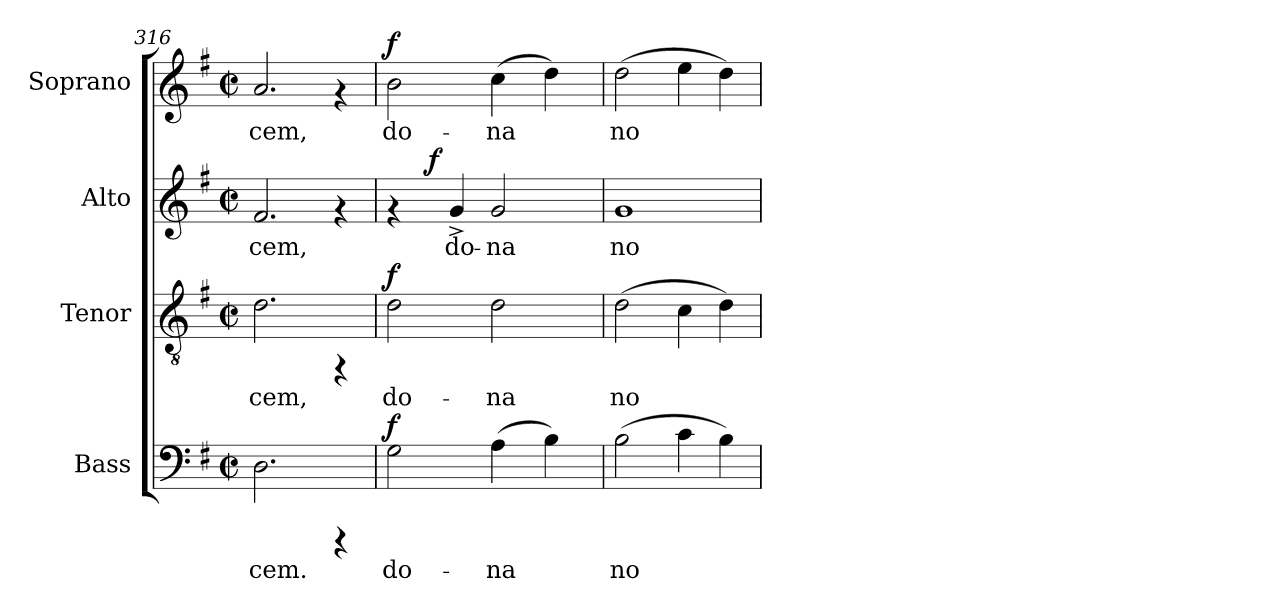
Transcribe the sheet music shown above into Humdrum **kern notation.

**kern	**text	**dynam	**kern	**text	**dynam	**kern	**text	**dynam	**kern	**text	**dynam
*part4	*part4	*part4	*part3	*part3	*part3	*part2	*part2	*part2	*part1	*part1	*part1
*staff4	*staff4	*staff4	*staff3	*staff3	*staff3	*staff2	*staff2	*staff2	*staff1	*staff1	*staff1
*I"Bass	*	*	*I"Tenor	*	*	*I"Alto	*	*	*I"Soprano	*	*
*I'B.	*	*	*I'T.	*	*	*I'A.	*	*	*I'S.	*	*
*clefF4	*	*	*clefGv2	*	*	*clefG2	*	*	*clefG2	*	*
*k[f#]	*	*	*k[f#]	*	*	*k[f#]	*	*	*k[f#]	*	*
*G:	*	*	*G:	*	*	*G:	*	*	*G:	*	*
*M2/2	*	*	*M2/2	*	*	*M2/2	*	*	*M2/2	*	*
*met(c|)	*	*	*met(c|)	*	*	*met(c|)	*	*	*met(c|)	*	*
=316	=316	=316	=316	=316	=316	=316	=316	=316	=316	=316	=316
!	!LO:LY:b:cj	!	!	!LO:LY:b:cj	!	!	!LO:LY:b:cj	!	!	!LO:LY:b:cj	!
2.D\	cem.	.	2.d\	-cem,	.	2.f#/	cem,	.	2.a/	cem,	.
4rCCC	.	.	4rFF	.	.	4rf	.	.	4rf	.	.
!!LO:LB:g=z
=317	=317	=317	=317	=317	=317	=317	=317	=317	=317	=317	=317
!	!LO:LY:b:cj	!LO:DY:b	!	!LO:LY:b:cj	!LO:DY:b	!	!	!	!	!LO:LY:b:cj	!LO:DY:b
*	*	*	*	*	*	*^	*	*	*	*	*
2G\	do-	f	2d\	do-	f	4rf	8ryy	.	.	2b\	do-	f
.	.	.	.	.	.	.	32.ryy	.	.	.	.	.
!	!	!	!	!	!	!	!	!	!LO:DY:b	!	!	!
.	.	.	.	.	.	.	2ryy	.	f	.	.	.
!	!	!	!	!	!	!	!	!LO:LY:b:cj	!	!	!	!
.	.	.	.	.	.	4g^>/	.	do-	.	.	.	.
!	!LO:LY:b:cj	!	!	!LO:LY:b:cj	!	!	!	!LO:LY:b:cj	!	!	!LO:LY:b:cj	!
(>4A\	-na	.	2d\	-na	.	2g/	.	-na	.	(>4cc\	-na	.
.	.	.	.	.	.	.	4ryy	.	.	.	.	.
!	!LO:LY:b:cj	!	!	!	!	!	!	!	!	!	!LO:LY:b:cj	!
4B\)	.	.	.	.	.	.	.	.	.	4dd\)	.	.
.	.	.	.	.	.	.	16ryy	.	.	.	.	.
.	.	.	.	.	.	.	64ryy	.	.	.	.	.
=318	=318	=318	=318	=318	=318	=318	=318	=318	=318	=318	=318	=318
!	!LO:LY:b:cj	!	!	!LO:LY:b:cj	!	!	!	!LO:LY:b:cj	!	!	!LO:LY:b:cj	!
*	*	*	*	*	*	*v	*v	*	*	*	*	*
(>2B\	no	.	(>2d\	no	.	1g	no-	.	(>2dd\	no	.
!	!LO:LY:b:cj	!	!	!LO:LY:b:cj	!	!	!	!	!	!LO:LY:b:cj	!
4c\	.	.	4c\	.	.	.	.	.	4ee\	.	.
!	!LO:LY:b:cj	!	!	!LO:LY:b:cj	!	!	!	!	!	!LO:LY:b:cj	!
4B\)	.	.	4d\)	.	.	.	.	.	4dd\)	.	.
=	=	=	=	=	=	=	=	=	=	=	=
*-	*-	*-	*-	*-	*-	*-	*-	*-	*-	*-	*-
